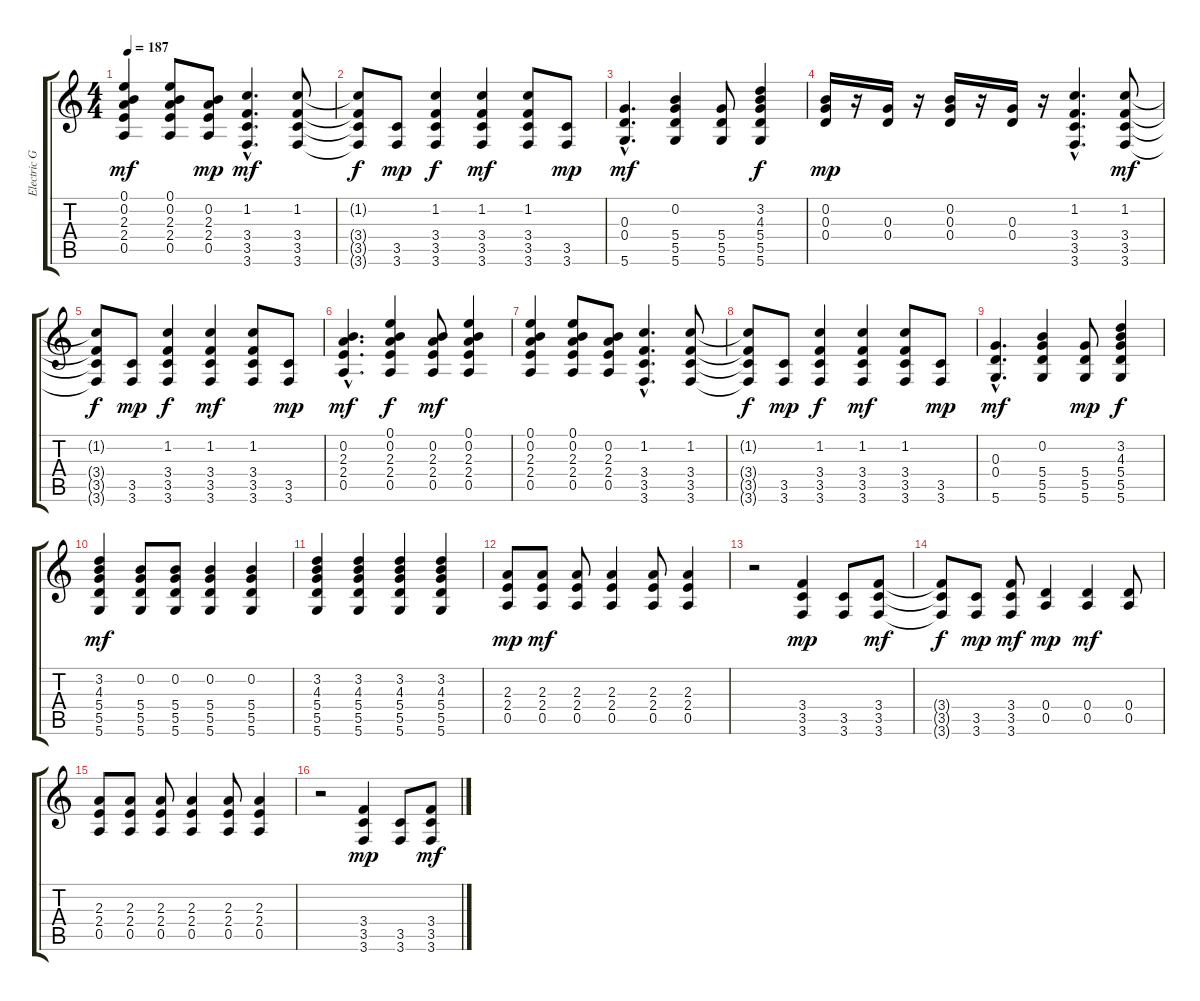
\track ("Electric Guitar" "Electric G") {instrument distortionguitar}
\staff {score tabs}
\tuning (E4 B3 G3 D3 A2 D2) {hide}
\ts (4 4)
\tempo 187
\clef g2
\ks c
(0.1 0.2 2.3 2.4 0.5).4{dy mf} (0.1 0.2 2.3 2.4 0.5).8 (0.2 2.3 2.4 0.5).8{dy mp} (1.2{hac} 3.4{hac} 3.5{hac} 3.6{hac}).4{d dy mf} (1.2 3.4 3.5 3.6).8 |
(1.2{t} 3.4{t} 3.5{t} 3.6{t}).8{dy f} (3.5 3.6).8{dy mp} (1.2 3.4 3.5 3.6).4{dy f} (1.2 3.4 3.5 3.6).4{dy mf} (1.2 3.4 3.5 3.6).8 (3.5 3.6).8{dy mp} |
(0.3{hac} 0.4{hac} 5.6{hac}).4{d dy mf} (0.2 5.4 5.5 5.6).4 (5.4 5.5 5.6).8 (3.2 4.3 5.4 5.5 5.6).4{dy f} |
(0.2 0.3 0.4).16{dy mp} r.16 (0.3 0.4).16 r.16 (0.2 0.3 0.4).16 r.16 (0.3 0.4).16 r.16 (1.2{hac} 3.4{hac} 3.5{hac} 3.6{hac}).4{d} (1.2 3.4 3.5 3.6).8{dy mf} |
(1.2{t} 3.4{t} 3.5{t} 3.6{t}).8{dy f} (3.5 3.6).8{dy mp} (1.2 3.4 3.5 3.6).4{dy f} (1.2 3.4 3.5 3.6).4{dy mf} (1.2 3.4 3.5 3.6).8 (3.5 3.6).8{dy mp} |
(0.2{hac} 2.3{hac} 2.4{hac} 0.5{hac}).4{d dy mf} (0.1 0.2 2.3 2.4 0.5).4{dy f} (0.2 2.3 2.4 0.5).8{dy mf} (0.1 0.2 2.3 2.4 0.5).4 |
(0.1 0.2 2.3 2.4 0.5).4 (0.1 0.2 2.3 2.4 0.5).8 (0.2 2.3 2.4 0.5).8 (1.2{hac} 3.4{hac} 3.5{hac} 3.6{hac}).4{d} (1.2 3.4 3.5 3.6).8 |
(1.2{t} 3.4{t} 3.5{t} 3.6{t}).8{dy f} (3.5 3.6).8{dy mp} (1.2 3.4 3.5 3.6).4{dy f} (1.2 3.4 3.5 3.6).4{dy mf} (1.2 3.4 3.5 3.6).8 (3.5 3.6).8{dy mp} |
(0.3{hac} 0.4{hac} 5.6{hac}).4{d dy mf} (0.2 5.4 5.5 5.6).4 (5.4 5.5 5.6).8{dy mp} (3.2 4.3 5.4 5.5 5.6).4{dy f} |
(3.2 4.3 5.4 5.5 5.6).4{dy mf} (0.2 5.4 5.5 5.6).8 (0.2 5.4 5.5 5.6).8 (0.2 5.4 5.5 5.6).4 (0.2 5.4 5.5 5.6).4 |
(3.2 4.3 5.4 5.5 5.6).4 (3.2 4.3 5.4 5.5 5.6).4 (3.2 4.3 5.4 5.5 5.6).4 (3.2 4.3 5.4 5.5 5.6).4 |
(2.3 2.4 0.5).8{dy mp} (2.3 2.4 0.5).8{dy mf} (2.3 2.4 0.5).8 (2.3 2.4 0.5).4 (2.3 2.4 0.5).8 (2.3 2.4 0.5).4 |
r.2 (3.4 3.5 3.6).4{dy mp} (3.5 3.6).8 (3.4 3.5 3.6).8{dy mf} |
(3.4{t} 3.5{t} 3.6{t}).8{dy f} (3.5 3.6).8{dy mp} (3.4 3.5 3.6).8{dy mf} (0.4 0.5).4{dy mp} (0.4 0.5).4{dy mf} (0.4 0.5).8 |
(2.3 2.4 0.5).8 (2.3 2.4 0.5).8 (2.3 2.4 0.5).8 (2.3 2.4 0.5).4 (2.3 2.4 0.5).8 (2.3 2.4 0.5).4 |
r.2 (3.4 3.5 3.6).4{dy mp} (3.5 3.6).8 (3.4 3.5 3.6).8{dy mf}
